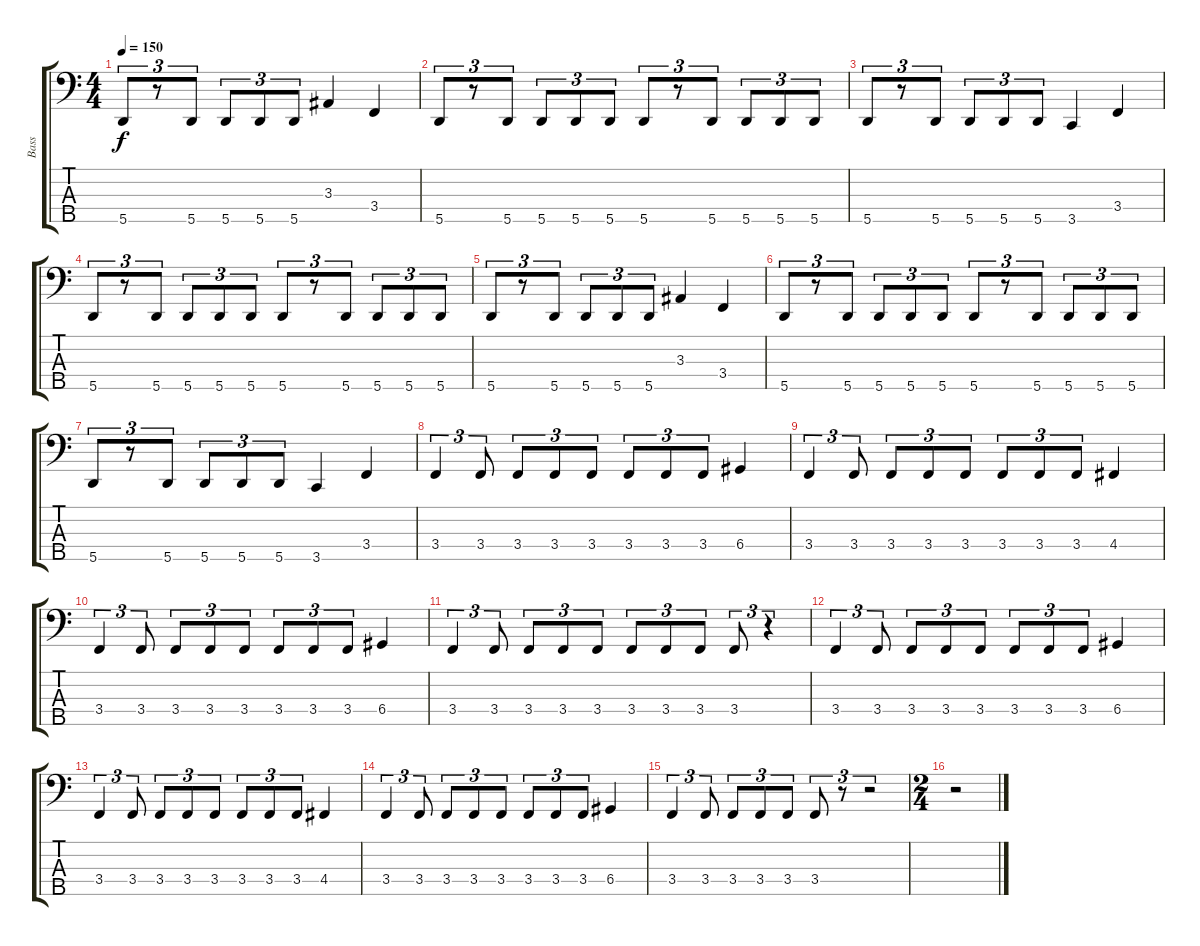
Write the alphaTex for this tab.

\track ("Bass" "Bass") {instrument electricbassfinger}
\staff {score tabs}
\tuning (F2 C2 G1 D1 A0) {hide}
\ts (4 4)
\tempo 150
\clef f4
\ks c
5.5.8{tu (3 2) dy f} r.8{tu (3 2)} 5.5.8{tu (3 2)} 5.5.8{tu (3 2)} 5.5.8{tu (3 2)} 5.5.8{tu (3 2)} 3.3.4 3.4.4 |
5.5.8{tu (3 2)} r.8{tu (3 2)} 5.5.8{tu (3 2)} 5.5.8{tu (3 2)} 5.5.8{tu (3 2)} 5.5.8{tu (3 2)} 5.5.8{tu (3 2)} r.8{tu (3 2)} 5.5.8{tu (3 2)} 5.5.8{tu (3 2)} 5.5.8{tu (3 2)} 5.5.8{tu (3 2)} |
5.5.8{tu (3 2)} r.8{tu (3 2)} 5.5.8{tu (3 2)} 5.5.8{tu (3 2)} 5.5.8{tu (3 2)} 5.5.8{tu (3 2)} 3.5.4 3.4.4 |
5.5.8{tu (3 2)} r.8{tu (3 2)} 5.5.8{tu (3 2)} 5.5.8{tu (3 2)} 5.5.8{tu (3 2)} 5.5.8{tu (3 2)} 5.5.8{tu (3 2)} r.8{tu (3 2)} 5.5.8{tu (3 2)} 5.5.8{tu (3 2)} 5.5.8{tu (3 2)} 5.5.8{tu (3 2)} |
5.5.8{tu (3 2)} r.8{tu (3 2)} 5.5.8{tu (3 2)} 5.5.8{tu (3 2)} 5.5.8{tu (3 2)} 5.5.8{tu (3 2)} 3.3.4 3.4.4 |
5.5.8{tu (3 2)} r.8{tu (3 2)} 5.5.8{tu (3 2)} 5.5.8{tu (3 2)} 5.5.8{tu (3 2)} 5.5.8{tu (3 2)} 5.5.8{tu (3 2)} r.8{tu (3 2)} 5.5.8{tu (3 2)} 5.5.8{tu (3 2)} 5.5.8{tu (3 2)} 5.5.8{tu (3 2)} |
5.5.8{tu (3 2)} r.8{tu (3 2)} 5.5.8{tu (3 2)} 5.5.8{tu (3 2)} 5.5.8{tu (3 2)} 5.5.8{tu (3 2)} 3.5.4 3.4.4 |
3.4.4{tu (3 2)} 3.4.8{tu (3 2)} 3.4.8{tu (3 2)} 3.4.8{tu (3 2)} 3.4.8{tu (3 2)} 3.4.8{tu (3 2)} 3.4.8{tu (3 2)} 3.4.8{tu (3 2)} 6.4.4 |
3.4.4{tu (3 2)} 3.4.8{tu (3 2)} 3.4.8{tu (3 2)} 3.4.8{tu (3 2)} 3.4.8{tu (3 2)} 3.4.8{tu (3 2)} 3.4.8{tu (3 2)} 3.4.8{tu (3 2)} 4.4.4 |
3.4.4{tu (3 2)} 3.4.8{tu (3 2)} 3.4.8{tu (3 2)} 3.4.8{tu (3 2)} 3.4.8{tu (3 2)} 3.4.8{tu (3 2)} 3.4.8{tu (3 2)} 3.4.8{tu (3 2)} 6.4.4 |
3.4.4{tu (3 2)} 3.4.8{tu (3 2)} 3.4.8{tu (3 2)} 3.4.8{tu (3 2)} 3.4.8{tu (3 2)} 3.4.8{tu (3 2)} 3.4.8{tu (3 2)} 3.4.8{tu (3 2)} 3.4.8{tu (3 2)} r.4{tu (3 2)} |
3.4.4{tu (3 2)} 3.4.8{tu (3 2)} 3.4.8{tu (3 2)} 3.4.8{tu (3 2)} 3.4.8{tu (3 2)} 3.4.8{tu (3 2)} 3.4.8{tu (3 2)} 3.4.8{tu (3 2)} 6.4.4 |
3.4.4{tu (3 2)} 3.4.8{tu (3 2)} 3.4.8{tu (3 2)} 3.4.8{tu (3 2)} 3.4.8{tu (3 2)} 3.4.8{tu (3 2)} 3.4.8{tu (3 2)} 3.4.8{tu (3 2)} 4.4.4 |
3.4.4{tu (3 2)} 3.4.8{tu (3 2)} 3.4.8{tu (3 2)} 3.4.8{tu (3 2)} 3.4.8{tu (3 2)} 3.4.8{tu (3 2)} 3.4.8{tu (3 2)} 3.4.8{tu (3 2)} 6.4.4 |
3.4.4{tu (3 2)} 3.4.8{tu (3 2)} 3.4.8{tu (3 2)} 3.4.8{tu (3 2)} 3.4.8{tu (3 2)} 3.4.8{tu (3 2)} r.8{tu (3 2)} r.2{tu (3 2)} |
\ts (2 4)
r.2
